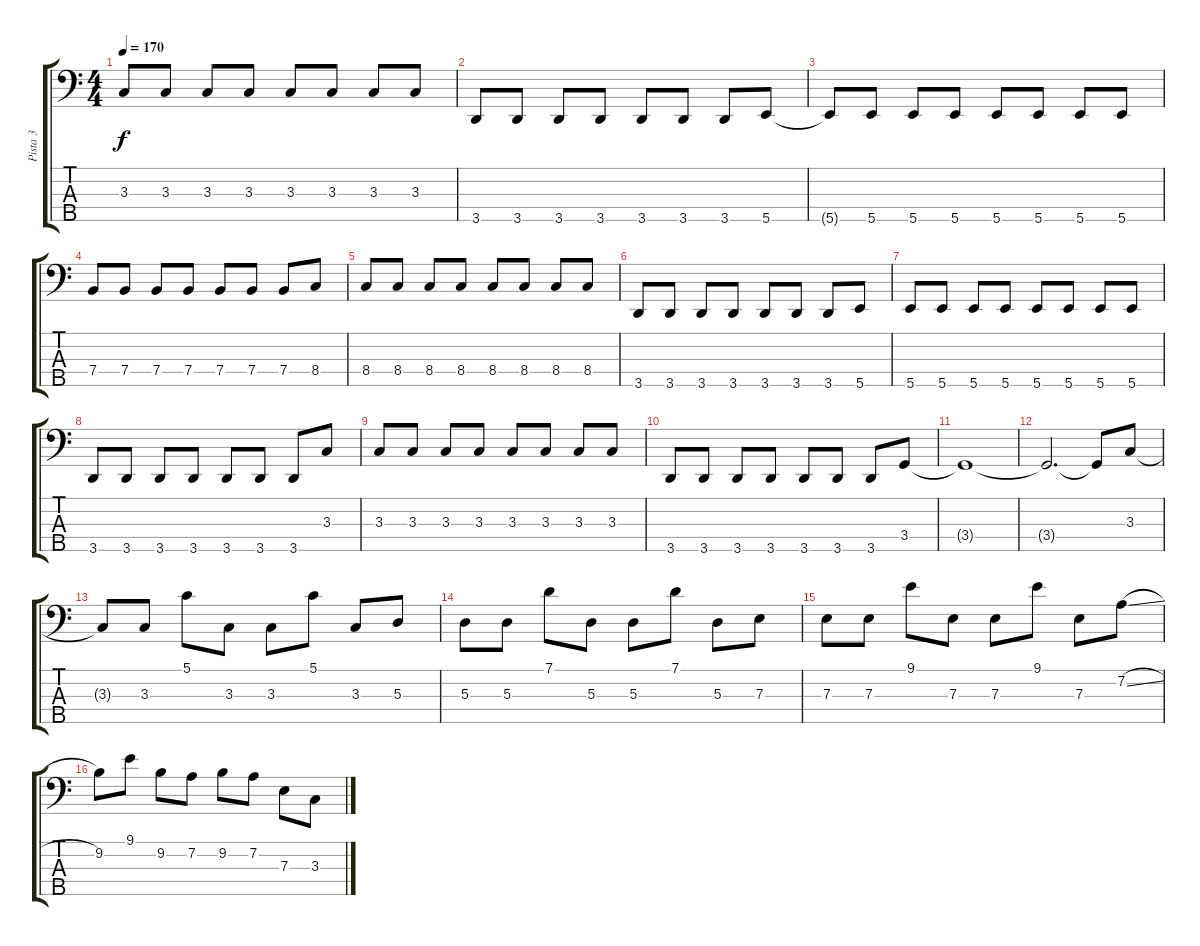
\track ("Pista 3" "Pista 3") {instrument electricbassfinger}
\staff {score tabs}
\tuning (G2 D2 A1 E1 B0) {hide}
\ts (4 4)
\tempo 170
\clef f4
\ks c
3.3.8{dy f} 3.3.8 3.3.8 3.3.8 3.3.8 3.3.8 3.3.8 3.3.8 |
3.5.8 3.5.8 3.5.8 3.5.8 3.5.8 3.5.8 3.5.8 5.5.8 |
5.5{t}.8 5.5.8 5.5.8 5.5.8 5.5.8 5.5.8 5.5.8 5.5.8 |
7.4.8 7.4.8 7.4.8 7.4.8 7.4.8 7.4.8 7.4.8 8.4.8 |
8.4.8 8.4.8 8.4.8 8.4.8 8.4.8 8.4.8 8.4.8 8.4.8 |
3.5.8 3.5.8 3.5.8 3.5.8 3.5.8 3.5.8 3.5.8 5.5.8 |
5.5.8 5.5.8 5.5.8 5.5.8 5.5.8 5.5.8 5.5.8 5.5.8 |
3.5.8 3.5.8 3.5.8 3.5.8 3.5.8 3.5.8 3.5.8 3.3.8 |
3.3.8 3.3.8 3.3.8 3.3.8 3.3.8 3.3.8 3.3.8 3.3.8 |
3.5.8 3.5.8 3.5.8 3.5.8 3.5.8 3.5.8 3.5.8 3.4.8 |
3.4{t}.1 |
3.4{t}.2{d} 3.4{t}.8 3.3.8 |
3.3{t}.8 3.3.8 5.1.8 3.3.8 3.3.8 5.1.8 3.3.8 5.3.8 |
5.3.8 5.3.8 7.1.8 5.3.8 5.3.8 7.1.8 5.3.8 7.3.8 |
7.3.8 7.3.8 9.1.8 7.3.8 7.3.8 9.1.8 7.3.8 7.2{sl}.8 |
9.2.8 9.1.8 9.2.8 7.2.8 9.2.8 7.2.8 7.3.8 3.3.8
